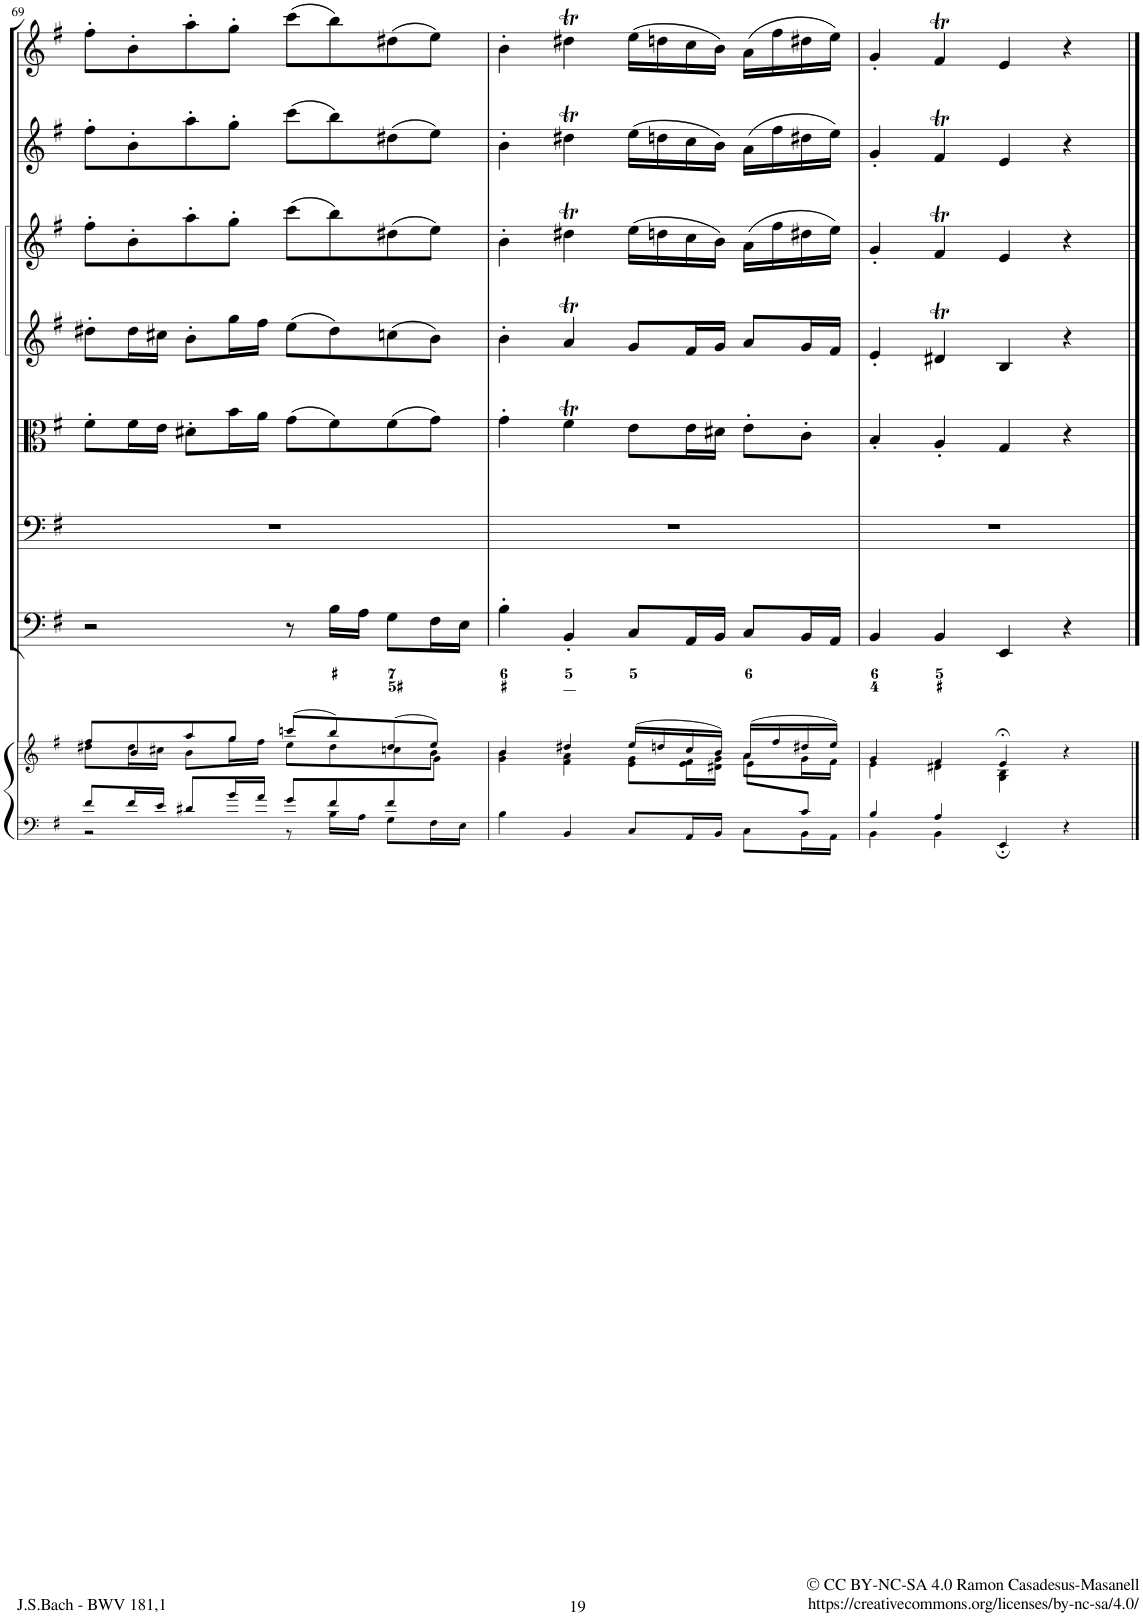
**kern	**kern	**kern	**kern	**kern	**kern	**kern	**kern	**kern
*part8	*part8	*part7	*part6	*part5	*part4	*part3	*part2	*part1
*staff9	*staff8	*staff7	*staff6	*staff5	*staff4	*staff3	*staff2	*staff1
*I"Piano reduction	*	*I"Continuo	*I"Basso	*I"Viola	*I"Violino II	*I"Violino I	*I"Oboe	*I"Flauto traverso
*I'Pno	*	*	*	*I'Vla	*I'Vln	*I'Vln	*I'Ob	*I'Fl
!!LO:PB:g=z
*clefF4	*clefG2	*clefF4	*clefF4	*clefC3	*clefG2	*clefG2	*clefG2	*clefG2
*k[f#]	*k[f#]	*k[f#]	*k[f#]	*k[f#]	*k[f#]	*k[f#]	*k[f#]	*k[f#]
*M4/4	*M4/4	*M4/4	*M4/4	*M4/4	*M4/4	*M4/4	*M4/4	*M4/4
*met(c)	*met(c)	*met(c)	*met(c)	*met(c)	*met(c)	*met(c)	*met(c)	*met(c)
=69	=69	=69	=69	=69	=69	=69	=69	=69
*^	*^	*	*	*	*	*	*	*
*	*	*	*^	*	*	*	*	*	*	*
8f#/L	2r	8ff#/L	8dd#X\L	2..ryy	2r	1r	8f#'\L	8dd#X'\L	8ff#'\L	8ff#'\L	8ff#'\L
16f#/L	.	8b/	16dd#\L	.	.	.	16f#\L	16dd#\L	8b'\	8b'\	8b'\
16e/JJ	.	.	16cc#X\JJ	.	.	.	16e\JJ	16cc#X\JJ	.	.	.
8d#X/L	.	8aa/	8b\L	.	.	.	8d#X'\L	8b'\L	8aa'\	8aa'\	8aa'\
16b/L	.	8gg/J	16gg\L	.	.	.	16b\L	16gg\L	8gg'\J	8gg'\J	8gg'\J
16a/JJ	.	.	16ff#\JJ	.	.	.	16a\JJ	16ff#\JJ	.	.	.
8g/L	8r	(8cccn/L	8ee\L	.	8r	.	(8g\L	(8ee\L	(8ccc\L	(8ccc\L	(8ccc\L
8f#/	16B\LL	8bb/)	8dd#\	.	16B\LL	.	8f#\)	8dd#\)	8bb\)	8bb\)	8bb\)
.	16A\JJ	.	.	.	16A\JJ	.	.	.	.	.	.
8f#/	8G\L	(8dd#/	8ccn\	.	8G\L	.	(8f#\	(8ccn\	(8dd#X\	(8dd#X\	(8dd#X\
8ryy	16F#\L	8ee/J)	8b\J	8g\J	16F#\L	.	8g\J)	8b\J)	8ee\J)	8ee\J)	8ee\J)
.	16E\JJ	.	.	.	16E\JJ	.	.	.	.	.	.
=70	=70	=70	=70	=70	=70	=70	=70	=70	=70	=70	=70
4B\	2ryy	4b/	4g\ 4b\	2.ryy	4B'\	1r	4g'\	4b'\	4b'\	4b'\	4b'\
4BB/	.	4dd#X/	4f#\ 4a\	.	4BB'/	.	4f#t\	4aT/	4dd#Xt\	4dd#Xt\	4dd#Xt\
8C/L	4ryy	(16ee/LL	8e\ 8g\L	.	8C/L	.	8e\L	8g/L	(16ee\LL	(16ee\LL	(16ee\LL
.	.	16ddn/	.	.	.	.	.	.	16ddn\	16ddn\	16ddn\
16AA/L	.	16cc/	16e\ 16f#\L	.	16AA/L	.	16e\L	16f#/L	16cc\	16cc\	16cc\
16BB/JJ	.	16b/JJ)	16d#X\ 16g\JJ	.	16BB/JJ	.	16d#X\JJ	16g/JJ	16b\JJ)	16b\JJ)	16b\JJ)
8ryy	8C\L	(16a/LL	8a\L	8e\L	8C/L	.	8e'\L	8a/L	(16a\LL	(16a\LL	(16a\LL
.	.	16ff#/	.	.	.	.	.	.	16ff#\	16ff#\	16ff#\
8c/J	16BB\L	16dd#X/	16g\L	8ryy	16BB/L	.	8c'\J	16g/L	16dd#X\	16dd#X\	16dd#X\
.	16AA\JJ	16ee/JJ)	16f#\JJ	.	16AA/JJ	.	.	16f#/JJ	16ee\JJ)	16ee\JJ)	16ee\JJ)
*	*	*	*v	*v	*	*	*	*	*	*	*
=71	=71	=71	=71	=71	=71	=71	=71	=71	=71	=71
4B/	4BB\	4g/	4e\	4BB/	1r	4B'/	4e'/	4g'/	4g'/	4g'/
4A/	4BB\	4f#/	4d#X\	4BB/	.	4A'/	4d#Xt/	4f#t/	4f#t/	4f#t/
4EE;/	4ryy	4e;</	4G\ 4B\	4EE/	.	4G/	4B/	4e/	4e/	4e/
4r	4ryy	4r	4ryy	4r	.	4r	4r	4r	4r	4r
*v	*v	*	*	*	*	*	*	*	*	*
*	*v	*v	*	*	*	*	*	*	*
==	==	==	==	==	==	==	==	==
*-	*-	*-	*-	*-	*-	*-	*-	*-
